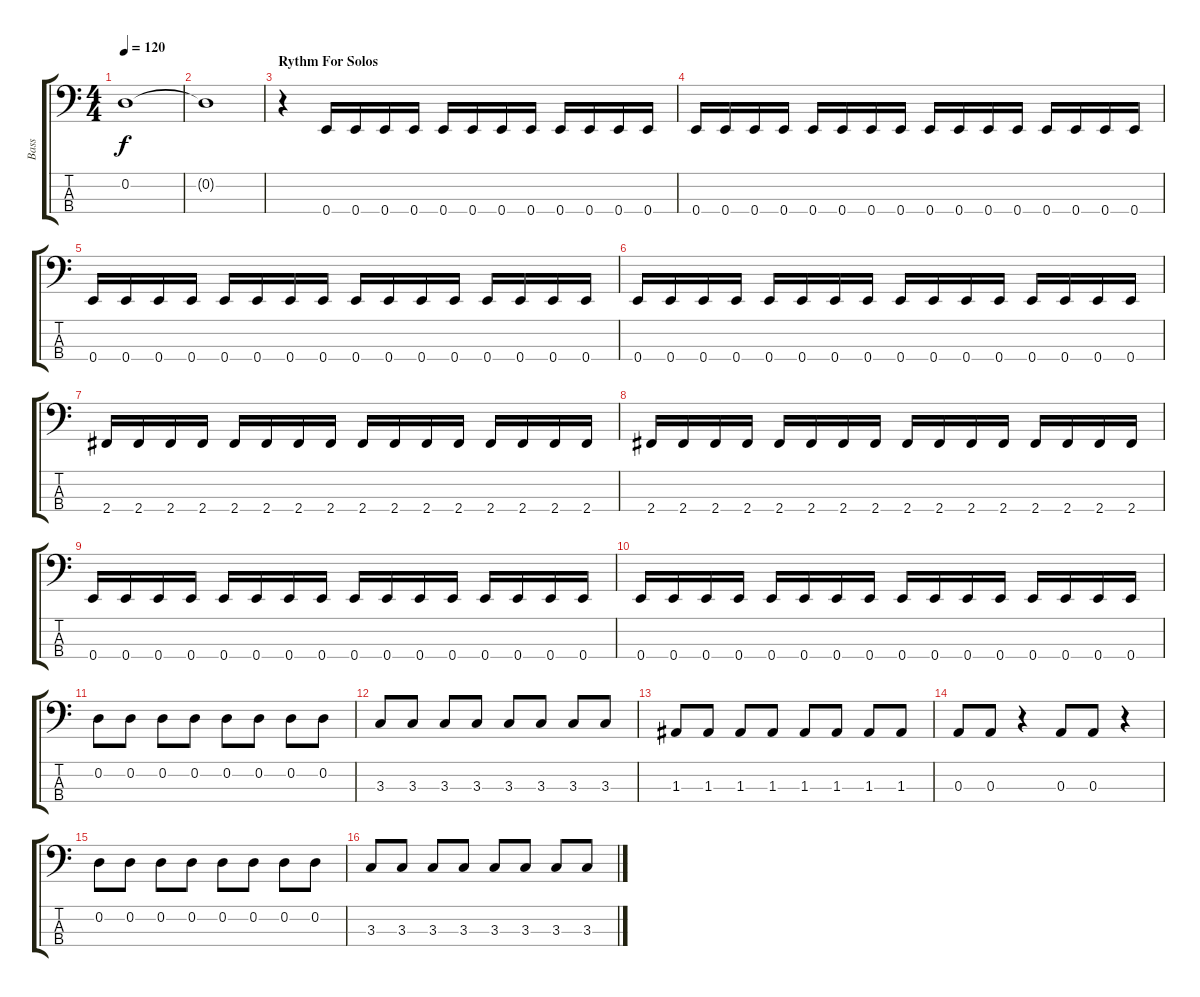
\track ("Bass" "Bass") {instrument electricbasspick}
\staff {score tabs}
\tuning (G2 D2 A1 E1) {hide}
\ts (4 4)
\tempo 120
\clef f4
\ks c
0.2.1{dy f} |
0.2{t}.1 |
\section ("" "Rythm For Solos")
r.4 0.4.16 0.4.16 0.4.16 0.4.16 0.4.16 0.4.16 0.4.16 0.4.16 0.4.16 0.4.16 0.4.16 0.4.16 |
0.4.16 0.4.16 0.4.16 0.4.16 0.4.16 0.4.16 0.4.16 0.4.16 0.4.16 0.4.16 0.4.16 0.4.16 0.4.16 0.4.16 0.4.16 0.4.16 |
0.4.16 0.4.16 0.4.16 0.4.16 0.4.16 0.4.16 0.4.16 0.4.16 0.4.16 0.4.16 0.4.16 0.4.16 0.4.16 0.4.16 0.4.16 0.4.16 |
0.4.16 0.4.16 0.4.16 0.4.16 0.4.16 0.4.16 0.4.16 0.4.16 0.4.16 0.4.16 0.4.16 0.4.16 0.4.16 0.4.16 0.4.16 0.4.16 |
2.4.16 2.4.16 2.4.16 2.4.16 2.4.16 2.4.16 2.4.16 2.4.16 2.4.16 2.4.16 2.4.16 2.4.16 2.4.16 2.4.16 2.4.16 2.4.16 |
2.4.16 2.4.16 2.4.16 2.4.16 2.4.16 2.4.16 2.4.16 2.4.16 2.4.16 2.4.16 2.4.16 2.4.16 2.4.16 2.4.16 2.4.16 2.4.16 |
0.4.16 0.4.16 0.4.16 0.4.16 0.4.16 0.4.16 0.4.16 0.4.16 0.4.16 0.4.16 0.4.16 0.4.16 0.4.16 0.4.16 0.4.16 0.4.16 |
0.4.16 0.4.16 0.4.16 0.4.16 0.4.16 0.4.16 0.4.16 0.4.16 0.4.16 0.4.16 0.4.16 0.4.16 0.4.16 0.4.16 0.4.16 0.4.16 |
0.2.8 0.2.8 0.2.8 0.2.8 0.2.8 0.2.8 0.2.8 0.2.8 |
3.3.8 3.3.8 3.3.8 3.3.8 3.3.8 3.3.8 3.3.8 3.3.8 |
1.3.8 1.3.8 1.3.8 1.3.8 1.3.8 1.3.8 1.3.8 1.3.8 |
0.3.8 0.3.8 r.4 0.3.8 0.3.8 r.4 |
0.2.8 0.2.8 0.2.8 0.2.8 0.2.8 0.2.8 0.2.8 0.2.8 |
3.3.8 3.3.8 3.3.8 3.3.8 3.3.8 3.3.8 3.3.8 3.3.8
